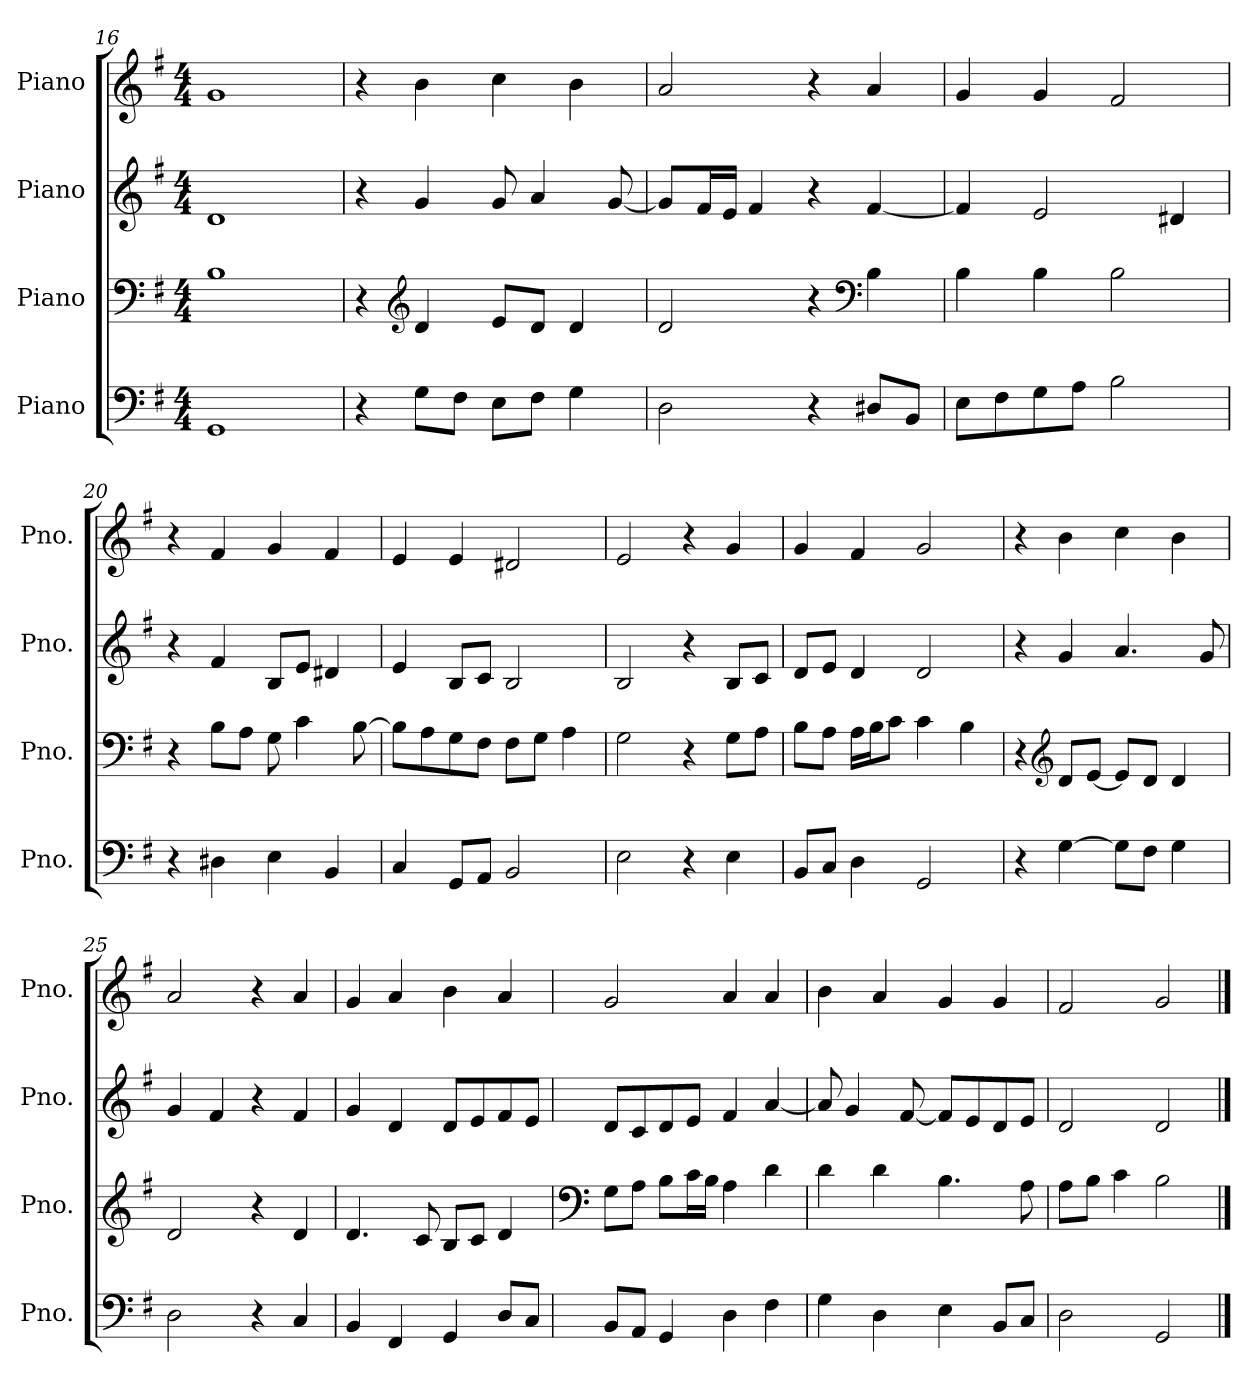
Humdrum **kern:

**kern	**kern	**kern	**kern
*part4	*part3	*part2	*part1
*staff4	*staff3	*staff2	*staff1
*I"Piano	*I"Piano	*I"Piano	*I"Piano
*I'Pno.	*I'Pno.	*I'Pno.	*I'Pno.
*clefF4	*clefF4	*clefG2	*clefG2
*k[f#]	*k[f#]	*k[f#]	*k[f#]
*M4/4	*M4/4	*M4/4	*M4/4
=16	=16	=16	=16
1GG	1B	1d	1g
!!LO:PB:g=z
=17	=17	=17	=17
4r	4r	4r	4r
*	*clefG2	*	*
8G\L	4d/	4g/	4b\
8F#\J	.	.	.
8E\L	8e/L	8g/	4cc\
8F#\J	8d/J	4a/	.
4G\	4d/	.	4b\
.	.	[8g/	.
=18	=18	=18	=18
2D\	2d/	8g/L]	2a/
.	.	16f#/L	.
.	.	16e/JJ	.
.	.	4f#/	.
4r	4r	4r	4r
*	*clefF4	*	*
8D#X/L	4B\	[4f#/	4a/
8BB/J	.	.	.
=19	=19	=19	=19
8E\L	4B\	4f#/]	4g/
8F#\	.	.	.
8G\	4B\	2e/	4g/
8A\J	.	.	.
2B\	2B\	.	2f#/
.	.	4d#X/	.
=20	=20	=20	=20
4r	4r	4r	4r
4D#X\	8B\L	4f#/	4f#/
.	8A\J	.	.
4E\	8G\	8B/L	4g/
.	4c\	8e/J	.
4BB/	.	4d#X/	4f#/
.	[8B\	.	.
=21	=21	=21	=21
4C/	8B\L]	4e/	4e/
.	8A\	.	.
8GG/L	8G\	8B/L	4e/
8AA/J	8F#\J	8c/J	.
2BB/	8F#\L	2B/	2d#X/
.	8G\J	.	.
.	4A\	.	.
!!LO:LB:g=z
=22	=22	=22	=22
2E\	2G\	2B/	2e/
4r	4r	4r	4r
4E\	8G\L	8B/L	4g/
.	8A\J	8c/J	.
=23	=23	=23	=23
8BB/L	8B\L	8d/L	4g/
8C/J	8A\J	8e/J	.
4D\	16A\LL	4d/	4f#/
.	16B\J	.	.
.	8c\J	.	.
2GG/	4c\	2d/	2g/
.	4B\	.	.
=24	=24	=24	=24
4r	4r	4r	4r
*	*clefG2	*	*
[4G\	8d/L	4g/	4b\
.	[8e/J	.	.
8G\L]	8e/L]	4.a/	4cc\
8F#\J	8d/J	.	.
4G\	4d/	.	4b\
.	.	8g/	.
=25	=25	=25	=25
2D\	2d/	4g/	2a/
.	.	4f#/	.
4r	4r	4r	4r
4C/	4d/	4f#/	4a/
=26	=26	=26	=26
4BB/	4.d/	4g/	4g/
4FF#/	.	4d/	4a/
.	8c/	.	.
4GG/	8B/L	8d/L	4b\
.	8c/J	8e/	.
8D/L	4d/	8f#/	4a/
8C/J	.	8e/J	.
!!LO:LB:g=z
=27	=27	=27	=27
*	*clefF4	*	*
8BB/L	8G\L	8d/L	2g/
8AA/J	8A\J	8c/	.
4GG/	8B\L	8d/	.
.	16c\L	8e/J	.
.	16B\JJ	.	.
4D\	4A\	4f#/	4a/
4F#\	4d\	[4a/	4a/
=28	=28	=28	=28
4G\	4d\	8a/]	4b\
.	.	4g/	.
4D\	4d\	.	4a/
.	.	[8f#/	.
4E\	4.B\	8f#/L]	4g/
.	.	8e/	.
8BB/L	.	8d/	4g/
8C/J	8A\	8e/J	.
=29	=29	=29	=29
2D\	8A\L	2d/	2f#/
.	8B\J	.	.
.	4c\	.	.
2GG/	2B\	2d/	2g/
==	==	==	==
*-	*-	*-	*-
